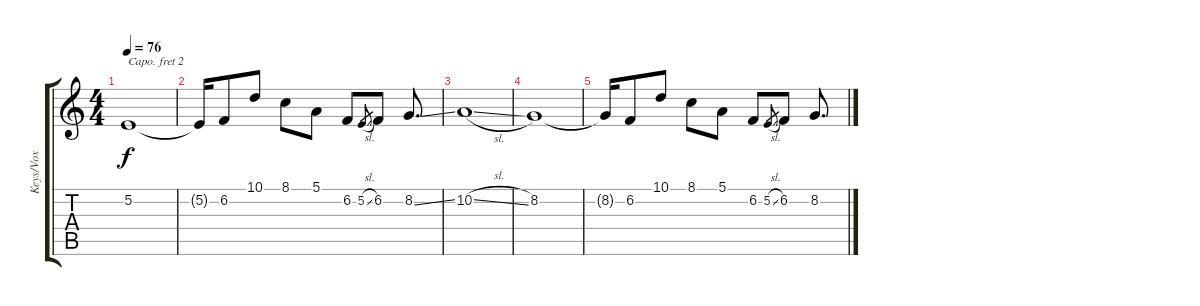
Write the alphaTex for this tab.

\track ("Keys/Vox" "Keys/Vox") {instrument lead2sawtooth}
\staff {score tabs}
\capo 2
\tuning (D4 A3 F3 C3 G2 C2) {hide}
\ts (4 4)
\tempo 76
\clef g2
\ks c
5.2.1{dy f} |
5.2{t}.16 6.2.8 10.1.8 8.1.8 5.1.8 6.2.8 5.2{sl}.8{gr} 6.2.8 8.2{ss}.8{d} |
10.2{sl}.1 |
8.2.1 |
8.2{t}.16 6.2.8 10.1.8 8.1.8 5.1.8 6.2.8 5.2{sl}.8{gr} 6.2.8 8.2.8{d}
